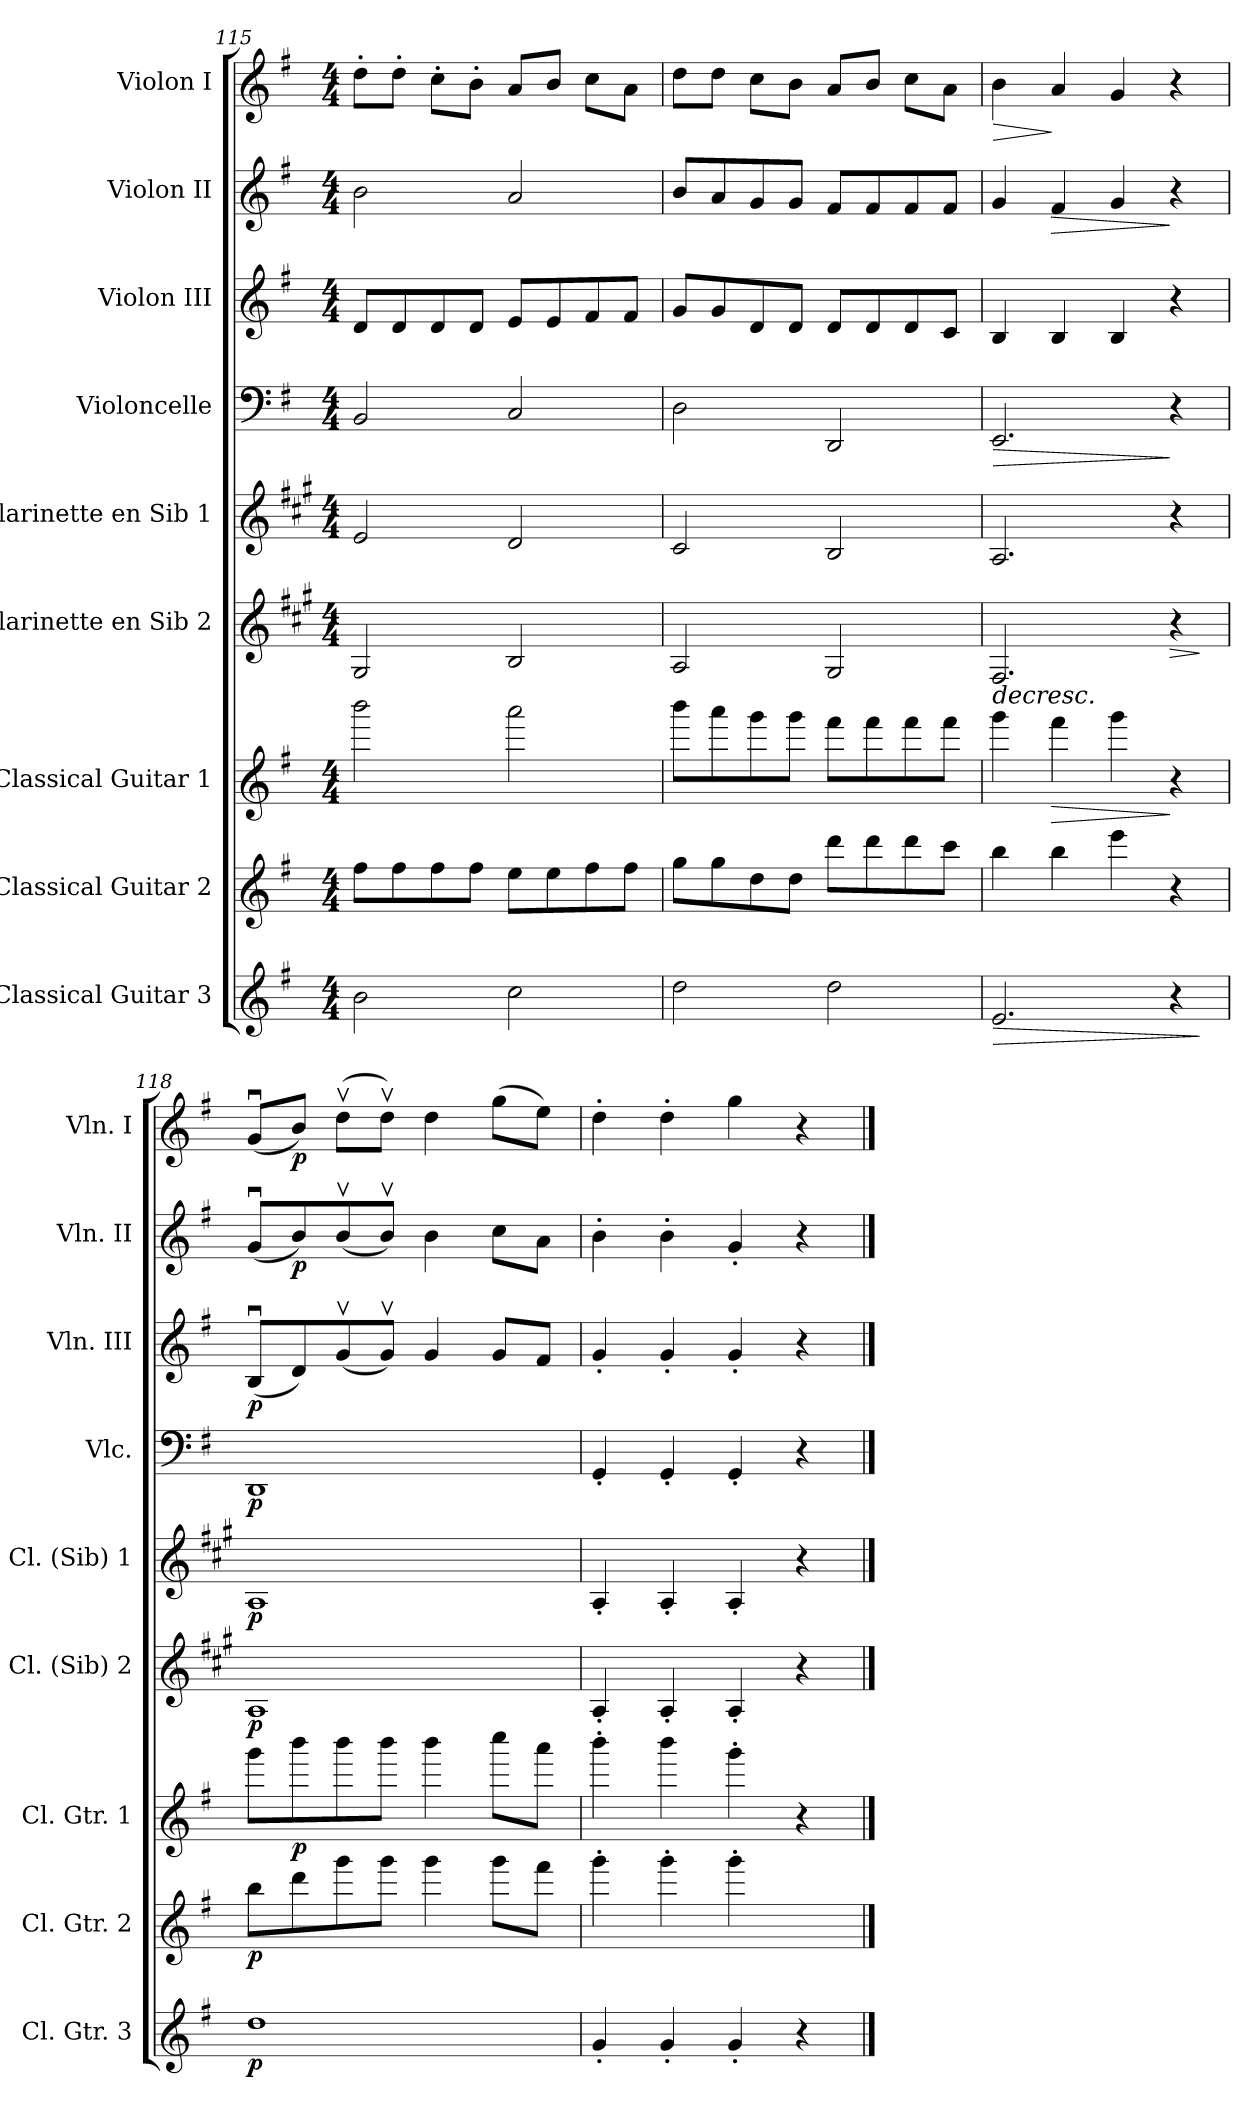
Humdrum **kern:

**kern	**dynam	**kern	**dynam	**kern	**dynam	**kern	**dynam	**kern	**dynam	**kern	**dynam	**kern	**dynam	**kern	**dynam	**kern	**dynam
*part9	*part9	*part8	*part8	*part7	*part7	*part6	*part6	*part5	*part5	*part4	*part4	*part3	*part3	*part2	*part2	*part1	*part1
*staff9	*staff9	*staff8	*staff8	*staff7	*staff7	*staff6	*staff6	*staff5	*staff5	*staff4	*staff4	*staff3	*staff3	*staff2	*staff2	*staff1	*staff1
*I"Classical Guitar 3	*	*I"Classical Guitar 2	*	*I"Classical Guitar 1	*	*I"Clarinette en Sib 2	*	*I"Clarinette en Sib 1	*	*I"Violoncelle	*	*I"Violon III	*	*I"Violon II	*	*I"Violon I	*
*I'Cl. Gtr. 3	*	*I'Cl. Gtr. 2	*	*I'Cl. Gtr. 1	*	*I'Cl. (Sib) 2	*	*I'Cl. (Sib) 1	*	*I'Vlc.	*	*I'Vln. III	*	*I'Vln. II	*	*I'Vln. I	*
!!LO:PB:g=z
*clefG2	*	*clefG2	*	*clefG2	*	*clefG2	*	*clefG2	*	*clefF4	*	*clefG2	*	*clefG2	*	*clefG2	*
*ITrd7c12	*	*ITrd7c12	*	*ITrd7c12	*	*ITrd1c2	*	*ITrd1c2	*	*	*	*	*	*	*	*	*
*k[f#]	*	*k[f#]	*	*k[f#]	*	*k[f#]	*	*k[f#]	*	*k[f#]	*	*k[f#]	*	*k[f#]	*	*k[f#]	*
*G:	*	*G:	*	*G:	*	*G:	*	*G:	*	*G:	*	*G:	*	*G:	*	*G:	*
*M4/4	*	*M4/4	*	*M4/4	*	*M4/4	*	*M4/4	*	*M4/4	*	*M4/4	*	*M4/4	*	*M4/4	*
=115	=115	=115	=115	=115	=115	=115	=115	=115	=115	=115	=115	=115	=115	=115	=115	=115	=115
2B\	.	8f#\L	.	2bb\	.	2F#/	.	2d/	.	2BB/	.	8d/L	.	2b\	.	8dd'>\L	.
.	.	8f#\	.	.	.	.	.	.	.	.	.	8d/	.	.	.	8dd'>\J	.
.	.	8f#\	.	.	.	.	.	.	.	.	.	8d/	.	.	.	8cc'>\L	.
.	.	8f#\J	.	.	.	.	.	.	.	.	.	8d/J	.	.	.	8b'>\J	.
2c\	.	8e\L	.	2aa\	.	2A/	.	2c/	.	2C/	.	8e/L	.	2a/	.	8a/L	.
.	.	8e\	.	.	.	.	.	.	.	.	.	8e/	.	.	.	8b/J	.
.	.	8f#\	.	.	.	.	.	.	.	.	.	8f#/	.	.	.	8cc\L	.
.	.	8f#\J	.	.	.	.	.	.	.	.	.	8f#/J	.	.	.	8a\J	.
=116	=116	=116	=116	=116	=116	=116	=116	=116	=116	=116	=116	=116	=116	=116	=116	=116	=116
2d\	.	8g\L	.	8bb\L	.	2G/	.	2B/	.	2D\	.	8g/L	.	8b/L	.	8dd\L	.
.	.	8g\	.	8aa\	.	.	.	.	.	.	.	8g/	.	8a/	.	8dd\J	.
.	.	8d\	.	8gg\	.	.	.	.	.	.	.	8d/	.	8g/	.	8cc\L	.
.	.	8d\J	.	8gg\J	.	.	.	.	.	.	.	8d/J	.	8g/J	.	8b\J	.
2d\	.	8dd\L	.	8ff#\L	.	2F#/	.	2A/	.	2DD/	.	8d/L	.	8f#/L	.	8a/L	.
.	.	8dd\	.	8ff#\	.	.	.	.	.	.	.	8d/	.	8f#/	.	8b/J	.
.	.	8dd\	.	8ff#\	.	.	.	.	.	.	.	8d/	.	8f#/	.	8cc\L	.
.	.	8cc\J	.	8ff#\J	.	.	.	.	.	.	.	8c/J	.	8f#/J	.	8a\J	.
=117	=117	=117	=117	=117	=117	=117	=117	=117	=117	=117	=117	=117	=117	=117	=117	=117	=117
!	!LO:HP:b	!	!	!	!	!	!	!	!	!	!	!	!	!	!	!	!
!	!LO:HP:n=1:b	!	!	!	!	!	!LO:HP:b	!	!	!	!LO:HP:b	!	!	!	!	!	!
!	!	!	!	!	!	!	!	!	!	!	!LO:HP:n=1:b	!	!	!	!	!	!LO:HP:b
2.E/	> >	4b\	.	4gg\	.	2.E/	>	2.G/	.	2.EE/	> >	4B/	.	4g/	.	4b\	>
!	!	!	!	!	!LO:HP:b	!	!	!	!	!	!	!	!	!	!LO:HP:b	!	!
.	.	4b\	.	4ff#\	>	.	.	.	.	.	.	4B/	.	4f#/	>	4a/	]
.	.	4ee\	.	4gg\	.	.	.	.	.	.	.	4B/	.	4g/	.	4g/	.
!	!	!	!	!	!	!	!LO:HP:b	!	!	!	!	!	!	!	!	!	!
4r	.	4r	.	4r	]	4r	>	4r	.	4r	]	4r	.	4r	]	4r	.
.	]	.	.	.	.	.	] ]	.	.	.	]	.	.	.	.	.	.
=118	=118	=118	=118	=118	=118	=118	=118	=118	=118	=118	=118	=118	=118	=118	=118	=118	=118
!	!LO:DY:b	!	!LO:DY:b	!	!	!	!LO:DY:b	!	!LO:DY:b	!	!LO:DY:b	!	!LO:DY:b	!	!	!	!
1d	p	8b\L	p	8gg\L	.	1G	p	1G	p	1DD	p	(<8Bu>/L	p	(<8gu>/L	.	(<8gu>/L	.
!	!	!	!	!	!LO:DY:b	!	!	!	!	!	!	!	!	!	!LO:DY:b	!	!LO:DY:b
.	.	8dd\	.	8bb\	p	.	.	.	.	.	.	8d/)	.	8b/)	p	8b/J)	p
.	.	8gg\	.	8bb\	.	.	.	.	.	.	.	(<8gv>/	.	(<8bv>/	.	(>8ddv>\L	.
.	.	8gg\J	.	8bb\J	.	.	.	.	.	.	.	8gv>/J)	.	8bv>/J)	.	8ddv>v>\J)	.
.	.	4gg\	.	4bb\	.	.	.	.	.	.	.	4g/	.	4b\	.	4dd\	.
.	.	8gg\L	.	8ccc\L	.	.	.	.	.	.	.	8g/L	.	8cc\L	.	(>8gg\L	.
.	.	8ff#\J	.	8aa\J	.	.	.	.	.	.	.	8f#/J	.	8a\J	.	8ee\J)	.
.	]	.	.	.	.	.	.	.	.	.	.	.	.	.	.	.	.
=119	=119	=119	=119	=119	=119	=119	=119	=119	=119	=119	=119	=119	=119	=119	=119	=119	=119
4G'</	.	4gg'>\	.	4bb'>\	.	4G'</	.	4G'</	.	4GG'</	.	4g'</	.	4b'>\	.	4dd'>\	.
4G'</	.	4gg'>\	.	4bb\	.	4G'</	.	4G'</	.	4GG'</	.	4g'</	.	4b'>\	.	4dd'>\	.
4G'</	.	4gg'>\	.	4gg'>\	.	4G'</	.	4G'</	.	4GG'</	.	4g'</	.	4g'</	.	4gg\	.
4r	.	4ryy	.	4r	.	4r	.	4r	.	4r	.	4r	.	4r	.	4r	.
==	==	==	==	==	==	==	==	==	==	==	==	==	==	==	==	==	==
*-	*-	*-	*-	*-	*-	*-	*-	*-	*-	*-	*-	*-	*-	*-	*-	*-	*-
